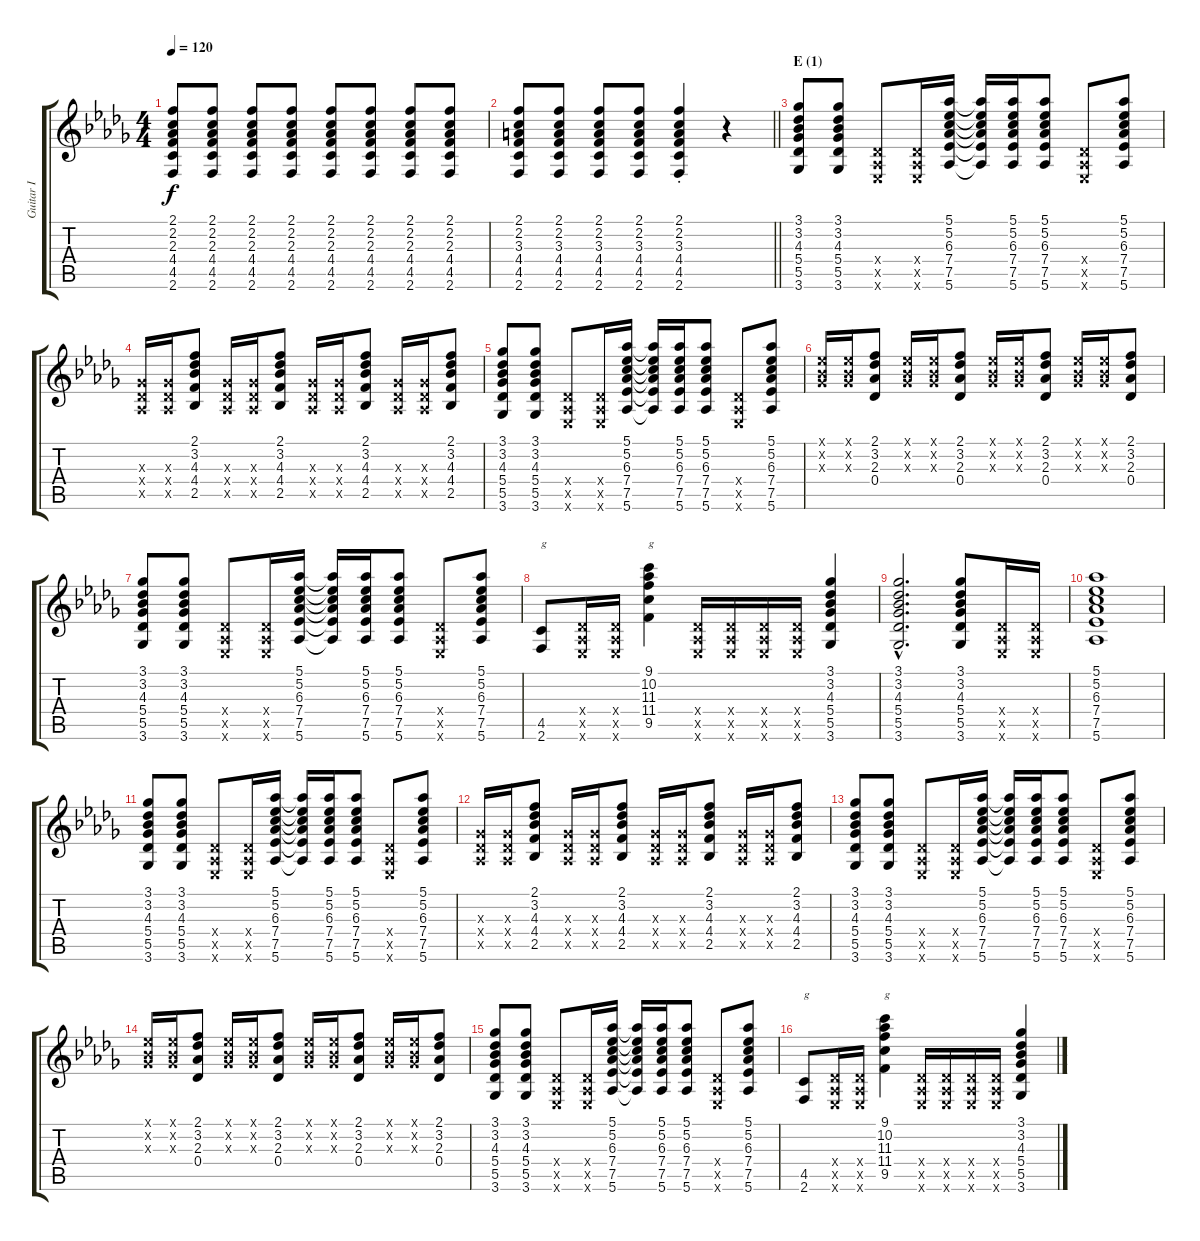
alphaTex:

\track ("Guitar I" "Guitar I") {instrument distortionguitar}
\staff {score tabs}
\tuning (Eb4 Bb3 Gb3 Db3 Ab2 Eb2) {hide}
\ts (4 4)
\tempo 120
\clef g2
\ks db
(2.1 2.2 2.3 4.4 4.5 2.6).8{dy f} (2.1 2.2 2.3 4.4 4.5 2.6).8 (2.1 2.2 2.3 4.4 4.5 2.6).8 (2.1 2.2 2.3 4.4 4.5 2.6).8 (2.1 2.2 2.3 4.4 4.5 2.6).8 (2.1 2.2 2.3 4.4 4.5 2.6).8 (2.1 2.2 2.3 4.4 4.5 2.6).8 (2.1 2.2 2.3 4.4 4.5 2.6).8 |
\barLineRight lightlight
(2.1 2.2 3.3 4.4 4.5 2.6).8 (2.1 2.2 3.3 4.4 4.5 2.6).8 (2.1 2.2 3.3 4.4 4.5 2.6).8 (2.1 2.2 3.3 4.4 4.5 2.6).8 (2.1{st} 2.2{st} 3.3{st} 4.4{st} 4.5{st} 2.6{st}).4 r.4 |
\section ("" "E (1)")
(3.1 3.2 4.3 5.4 5.5 3.6).8 (3.1 3.2 4.3 5.4 5.5 3.6).8 (0.4{x} 0.5{x} 0.6{x}).8 (0.4{x} 0.5{x} 0.6{x}).16 (5.1 5.2 6.3 7.4 7.5 5.6).16 (5.1{t} 5.2{t} 6.3{t} 7.4{t} 7.5{t} 5.6{t}).16 (5.1 5.2 6.3 7.4 7.5 5.6).16 (5.1 5.2 6.3 7.4 7.5 5.6).8 (0.4{x} 0.5{x} 0.6{x}).8 (5.1 5.2 6.3 7.4 7.5 5.6).8 |
(0.3{x} 0.4{x} 0.5{x}).16 (0.3{x} 0.4{x} 0.5{x}).16 (2.1 3.2 4.3 4.4 2.5).8 (0.3{x} 0.4{x} 0.5{x}).16 (0.3{x} 0.4{x} 0.5{x}).16 (2.1 3.2 4.3 4.4 2.5).8 (0.3{x} 0.4{x} 0.5{x}).16 (0.3{x} 0.4{x} 0.5{x}).16 (2.1 3.2 4.3 4.4 2.5).8 (0.3{x} 0.4{x} 0.5{x}).16 (0.3{x} 0.4{x} 0.5{x}).16 (2.1 3.2 4.3 4.4 2.5).8 |
(3.1 3.2 4.3 5.4 5.5 3.6).8 (3.1 3.2 4.3 5.4 5.5 3.6).8 (0.4{x} 0.5{x} 0.6{x}).8 (0.4{x} 0.5{x} 0.6{x}).16 (5.1 5.2 6.3 7.4 7.5 5.6).16 (5.1{t} 5.2{t} 6.3{t} 7.4{t} 7.5{t} 5.6{t}).16 (5.1 5.2 6.3 7.4 7.5 5.6).16 (5.1 5.2 6.3 7.4 7.5 5.6).8 (0.4{x} 0.5{x} 0.6{x}).8 (5.1 5.2 6.3 7.4 7.5 5.6).8 |
(0.1{x} 0.2{x} 0.3{x}).16 (0.1{x} 0.2{x} 0.3{x}).16 (2.1 3.2 2.3 0.4).8 (0.1{x} 0.2{x} 0.3{x}).16 (0.1{x} 0.2{x} 0.3{x}).16 (2.1 3.2 2.3 0.4).8 (0.1{x} 0.2{x} 0.3{x}).16 (0.1{x} 0.2{x} 0.3{x}).16 (2.1 3.2 2.3 0.4).8 (0.1{x} 0.2{x} 0.3{x}).16 (0.1{x} 0.2{x} 0.3{x}).16 (2.1 3.2 2.3 0.4).8 |
(3.1 3.2 4.3 5.4 5.5 3.6).8 (3.1 3.2 4.3 5.4 5.5 3.6).8 (0.4{x} 0.5{x} 0.6{x}).8 (0.4{x} 0.5{x} 0.6{x}).16 (5.1 5.2 6.3 7.4 7.5 5.6).16 (5.1{t} 5.2{t} 6.3{t} 7.4{t} 7.5{t} 5.6{t}).16 (5.1 5.2 6.3 7.4 7.5 5.6).16 (5.1 5.2 6.3 7.4 7.5 5.6).8 (0.4{x} 0.5{x} 0.6{x}).8 (5.1 5.2 6.3 7.4 7.5 5.6).8 |
(4.5 2.6).8{txt "g"} (0.4{x} 0.5{x} 0.6{x}).16 (0.4{x} 0.5{x} 0.6{x}).16 (9.1 10.2 11.3 11.4 9.5).4{txt "g"} (0.4{x} 0.5{x} 0.6{x}).16 (0.4{x} 0.5{x} 0.6{x}).16 (0.4{x} 0.5{x} 0.6{x}).16 (0.4{x} 0.5{x} 0.6{x}).16 (3.1 3.2 4.3 5.4 5.5 3.6).4 |
(3.1{hac} 3.2{hac} 4.3{hac} 5.4{hac} 5.5{hac} 3.6{hac}).2{d} (3.1 3.2 4.3 5.4 5.5 3.6).8 (0.4{x} 0.5{x} 0.6{x}).16 (0.4{x} 0.5{x} 0.6{x}).16 |
(5.1 5.2 6.3 7.4 7.5 5.6).1 |
(3.1 3.2 4.3 5.4 5.5 3.6).8 (3.1 3.2 4.3 5.4 5.5 3.6).8 (0.4{x} 0.5{x} 0.6{x}).8 (0.4{x} 0.5{x} 0.6{x}).16 (5.1 5.2 6.3 7.4 7.5 5.6).16 (5.1{t} 5.2{t} 6.3{t} 7.4{t} 7.5{t} 5.6{t}).16 (5.1 5.2 6.3 7.4 7.5 5.6).16 (5.1 5.2 6.3 7.4 7.5 5.6).8 (0.4{x} 0.5{x} 0.6{x}).8 (5.1 5.2 6.3 7.4 7.5 5.6).8 |
(0.3{x} 0.4{x} 0.5{x}).16 (0.3{x} 0.4{x} 0.5{x}).16 (2.1 3.2 4.3 4.4 2.5).8 (0.3{x} 0.4{x} 0.5{x}).16 (0.3{x} 0.4{x} 0.5{x}).16 (2.1 3.2 4.3 4.4 2.5).8 (0.3{x} 0.4{x} 0.5{x}).16 (0.3{x} 0.4{x} 0.5{x}).16 (2.1 3.2 4.3 4.4 2.5).8 (0.3{x} 0.4{x} 0.5{x}).16 (0.3{x} 0.4{x} 0.5{x}).16 (2.1 3.2 4.3 4.4 2.5).8 |
(3.1 3.2 4.3 5.4 5.5 3.6).8 (3.1 3.2 4.3 5.4 5.5 3.6).8 (0.4{x} 0.5{x} 0.6{x}).8 (0.4{x} 0.5{x} 0.6{x}).16 (5.1 5.2 6.3 7.4 7.5 5.6).16 (5.1{t} 5.2{t} 6.3{t} 7.4{t} 7.5{t} 5.6{t}).16 (5.1 5.2 6.3 7.4 7.5 5.6).16 (5.1 5.2 6.3 7.4 7.5 5.6).8 (0.4{x} 0.5{x} 0.6{x}).8 (5.1 5.2 6.3 7.4 7.5 5.6).8 |
(0.1{x} 0.2{x} 0.3{x}).16 (0.1{x} 0.2{x} 0.3{x}).16 (2.1 3.2 2.3 0.4).8 (0.1{x} 0.2{x} 0.3{x}).16 (0.1{x} 0.2{x} 0.3{x}).16 (2.1 3.2 2.3 0.4).8 (0.1{x} 0.2{x} 0.3{x}).16 (0.1{x} 0.2{x} 0.3{x}).16 (2.1 3.2 2.3 0.4).8 (0.1{x} 0.2{x} 0.3{x}).16 (0.1{x} 0.2{x} 0.3{x}).16 (2.1 3.2 2.3 0.4).8 |
(3.1 3.2 4.3 5.4 5.5 3.6).8 (3.1 3.2 4.3 5.4 5.5 3.6).8 (0.4{x} 0.5{x} 0.6{x}).8 (0.4{x} 0.5{x} 0.6{x}).16 (5.1 5.2 6.3 7.4 7.5 5.6).16 (5.1{t} 5.2{t} 6.3{t} 7.4{t} 7.5{t} 5.6{t}).16 (5.1 5.2 6.3 7.4 7.5 5.6).16 (5.1 5.2 6.3 7.4 7.5 5.6).8 (0.4{x} 0.5{x} 0.6{x}).8 (5.1 5.2 6.3 7.4 7.5 5.6).8 |
(4.5 2.6).8{txt "g"} (0.4{x} 0.5{x} 0.6{x}).16 (0.4{x} 0.5{x} 0.6{x}).16 (9.1 10.2 11.3 11.4 9.5).4{txt "g"} (0.4{x} 0.5{x} 0.6{x}).16 (0.4{x} 0.5{x} 0.6{x}).16 (0.4{x} 0.5{x} 0.6{x}).16 (0.4{x} 0.5{x} 0.6{x}).16 (3.1 3.2 4.3 5.4 5.5 3.6).4
